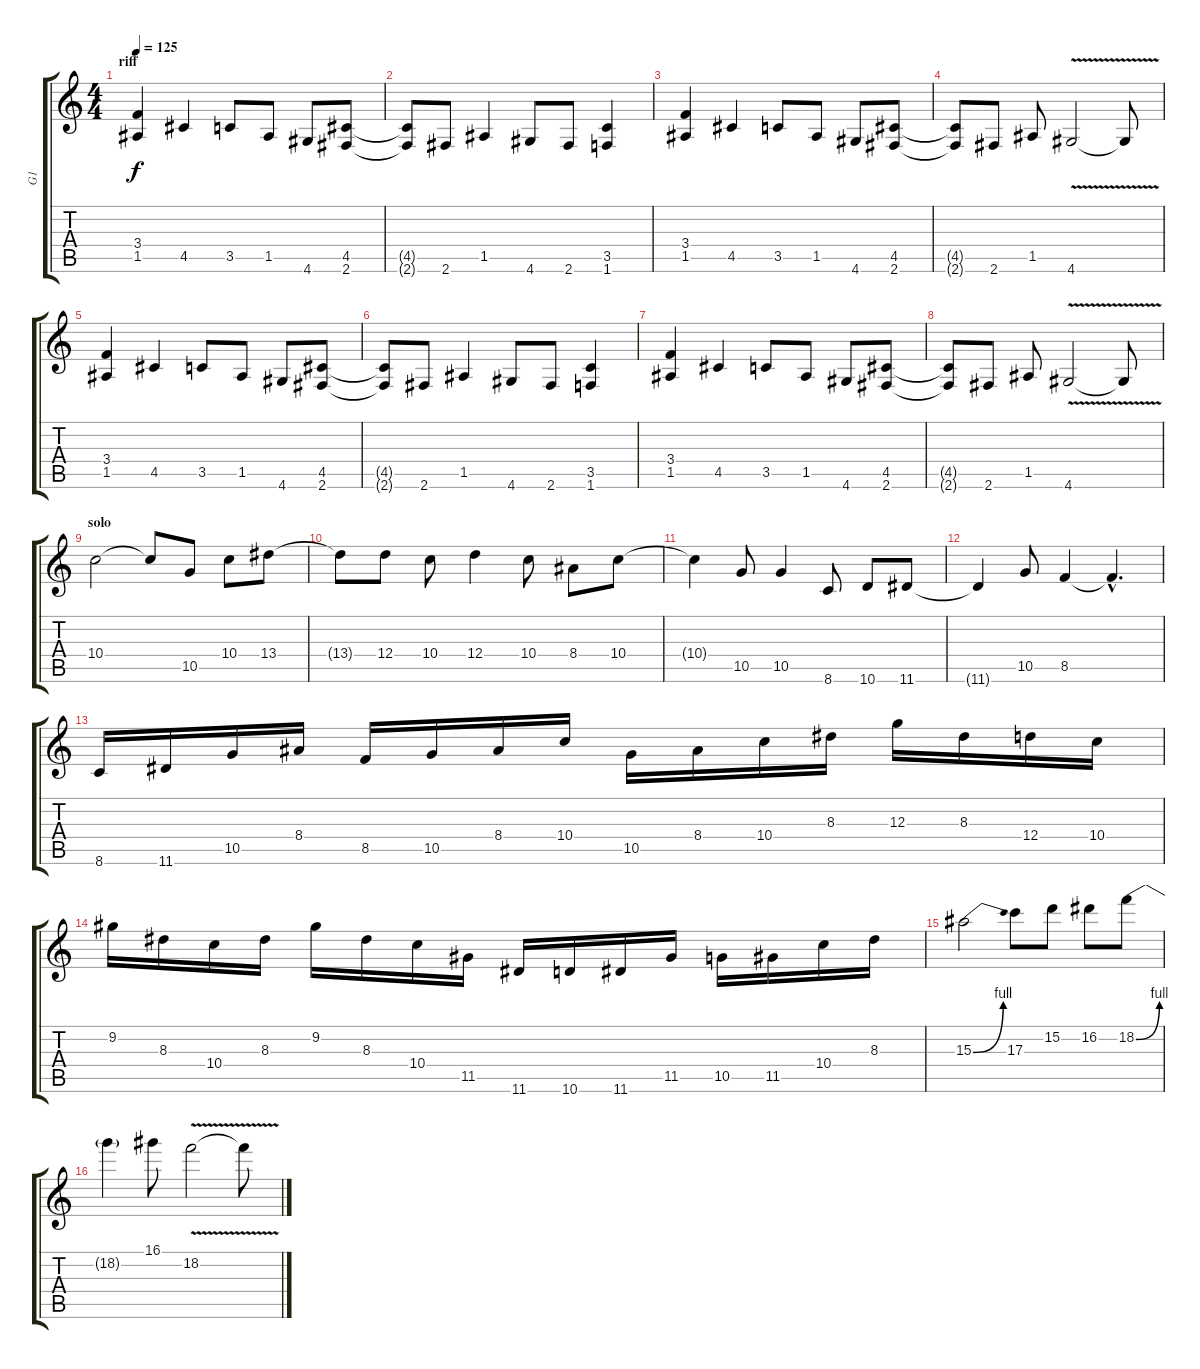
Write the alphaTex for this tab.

\track ("G1" "G1") {instrument distortionguitar}
\staff {score tabs}
\tuning (E4 B3 G3 D3 A2 E2) {hide}
\ts (4 4)
\section ("" "riff")
\tempo 125
\clef g2
\ks c
(3.4 1.5).4{dy f} 4.5.4 3.5.8 1.5.8 4.6.8 (4.5 2.6).8 |
(4.5{t} 2.6{t}).8 2.6.8 1.5.4 4.6.8 2.6.8 (3.5 1.6).4 |
(3.4 1.5).4 4.5.4 3.5.8 1.5.8 4.6.8 (4.5 2.6).8 |
(4.5{t} 2.6{t}).8 2.6.8 1.5.8 4.6{v}.2 4.6{t}.8 |
(3.4 1.5).4 4.5.4 3.5.8 1.5.8 4.6.8 (4.5 2.6).8 |
(4.5{t} 2.6{t}).8 2.6.8 1.5.4 4.6.8 2.6.8 (3.5 1.6).4 |
(3.4 1.5).4 4.5.4 3.5.8 1.5.8 4.6.8 (4.5 2.6).8 |
(4.5{t} 2.6{t}).8 2.6.8 1.5.8 4.6{v}.2 4.6{t}.8 |
\section ("" "solo")
10.4.2 10.4{t}.8 10.5.8 10.4.8 13.4.8 |
13.4{t}.8 12.4.8 10.4.8 12.4.4 10.4.8 8.4.8 10.4.8 |
10.4{t}.4 10.5.8 10.5.4 8.6.8 10.6.8 11.6.8 |
11.6{t}.4 10.5.8 8.5.4 8.5{hac t}.4{d} |
8.6.16 11.6.16 10.5.16 8.4.16 8.5.16 10.5.16 8.4.16 10.4.16 10.5.16 8.4.16 10.4.16 8.3.16 12.3.16 8.3.16 12.4.16 10.4.16 |
9.2.16 8.3.16 10.4.16 8.3.16 9.2.16 8.3.16 10.4.16 11.5.16 11.6.16 10.6.16 11.6.16 11.5.16 10.5.16 11.5.16 10.4.16 8.3.16 |
15.3{be (bend 0 0 60 4)}.2 17.3.8 15.2.8 16.2.8 18.2{be (bend 0 0 60 4)}.8 |
18.2{t}.4 16.1.8 18.2{v}.2 18.2{t}.8
